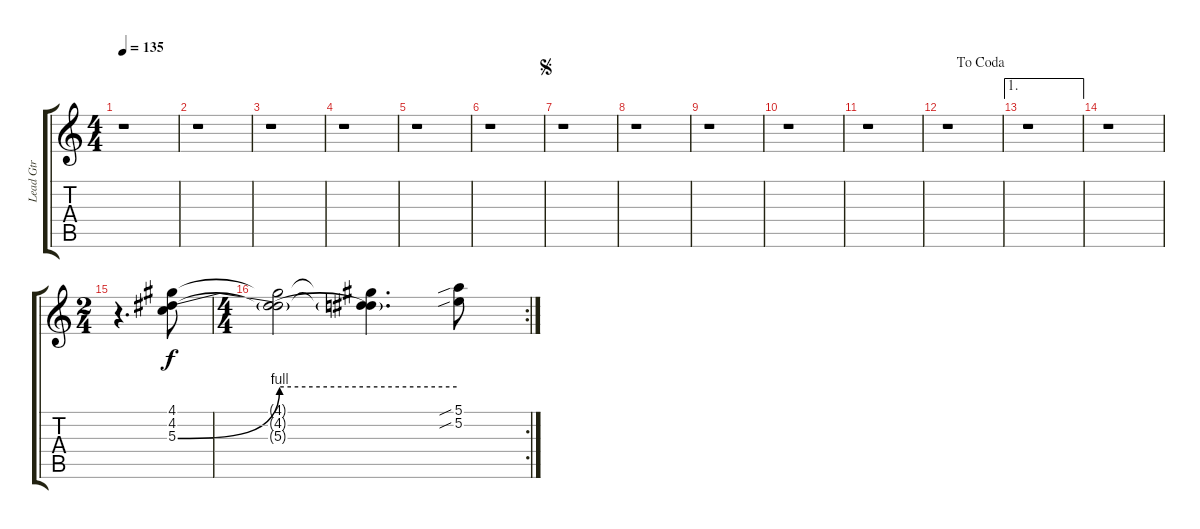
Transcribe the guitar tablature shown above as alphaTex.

\track ("Lead Gtr" "Lead Gtr") {instrument distortionguitar}
\staff {score tabs}
\tuning (E4 B3 G3 D3 A2 E2) {hide}
\ts (4 4)
\tempo 135
\clef g2
\ks c
r.1{dy f} |
r.1 |
r.1 |
r.1 |
r.1 |
r.1 |
\jump segno
r.1 |
r.1 |
r.1 |
r.1 |
r.1 |
\jump dacoda
r.1 |
\ae 1
r.1 |
r.1 |
\ts (2 4)
r.4{d} (4.1 4.2 5.3{be (bend 0 0 60 4)}).8 |
\rc 2
\ts (4 4)
(4.1{t} 4.2{t} 5.3{be (hold 0 4 60 4) t}).2 (4.1{t} 4.2{t} 5.3{t}).4{d} (5.1{sib} 5.2{sib}).8
